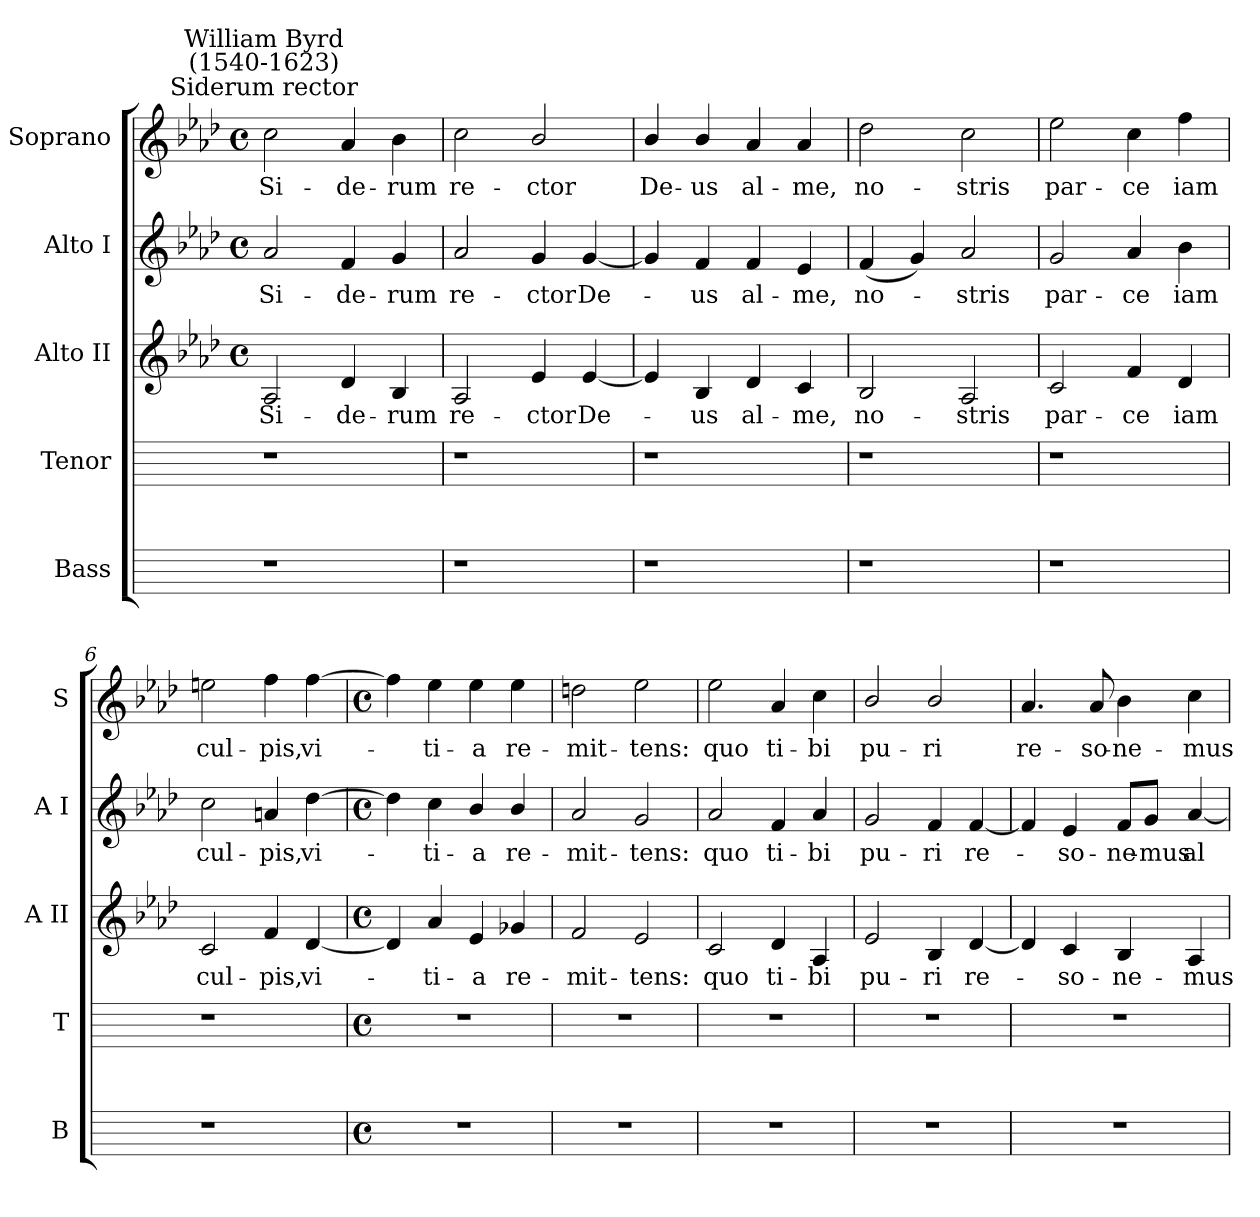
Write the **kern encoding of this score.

**kern	**kern	**kern	**text	**kern	**text	**kern	**text
*part5	*part4	*part3	*part3	*part2	*part2	*part1	*part1
*staff5	*staff4	*staff3	*staff3	*staff2	*staff2	*staff1	*staff1
*I"Bass	*I"Tenor	*I"Alto II	*	*I"Alto I	*	*I"Soprano	*
*I'B	*I'T	*I'A II	*	*I'A I	*	*I'S	*
*	*	*clefG2	*	*clefG2	*	*clefG2	*
*	*	*k[b-e-a-d-]	*	*k[b-e-a-d-]	*	*k[b-e-a-d-]	*
*	*	*A-:	*	*A-:	*	*A-:	*
*	*	*M4/4	*	*M4/4	*	*M4/4	*
*	*	*met(c)	*	*met(c)	*	*met(c)	*
=1	=1	=1	=1	=1	=1	=1	=1
!	!	!	!	!	!	!LO:TX:a:cj:t=Siderum rector	!
!	!	!	!	!	!	!LO:TX:a:cj:t=William Byrd\n(1540-1623)	!
!	!	!	!LO:LY:b	!	!LO:LY:b	!	!LO:LY:b
1r	1r	2A-	Si-	2a-	Si-	2cc	Si-
!	!	!	!LO:LY:b	!	!LO:LY:b	!	!LO:LY:b
.	.	4d-	-de-	4f	-de-	4a-	-de-
!	!	!	!LO:LY:b	!	!LO:LY:b	!	!LO:LY:b
.	.	4B-/	-rum	4g	-rum	4b-	-rum
=2	=2	=2	=2	=2	=2	=2	=2
!	!	!	!LO:LY:b	!	!LO:LY:b	!	!LO:LY:b
1r	1r	2A-	re-	2a-	re-	2cc	re-
!	!	!	!LO:LY:b	!	!LO:LY:b	!	!LO:LY:b
.	.	4e-	-ctor	4g	-ctor	2b-/	-ctor
!	!	!	!LO:LY:b	!	!LO:LY:b	!	!
.	.	[4e-	De-	[4g	De-	.	.
=3	=3	=3	=3	=3	=3	=3	=3
!	!	!	!	!	!	!	!LO:LY:b
1r	1r	4e-]	.	4g]	.	4b-/	De-
!	!	!	!LO:LY:b	!	!LO:LY:b	!	!LO:LY:b
.	.	4B-	us	4f	us	4b-/	-us
!	!	!	!LO:LY:b	!	!LO:LY:b	!	!LO:LY:b
.	.	4d-	al-	4f	al-	4a-	al-
!	!	!	!LO:LY:b	!	!LO:LY:b	!	!LO:LY:b
.	.	4c	-me,	4e-	-me,	4a-	-me,
=4	=4	=4	=4	=4	=4	=4	=4
!	!	!	!LO:LY:b	!	!LO:LY:b	!	!LO:LY:b
1r	1r	2B-/	no-	(<4f	no-	2dd-	no-
.	.	.	.	4g)	.	.	.
!	!	!	!LO:LY:b	!	!LO:LY:b	!	!LO:LY:b
.	.	2A-	-stris	2a-	stris	2cc	-stris
=5	=5	=5	=5	=5	=5	=5	=5
!	!	!	!LO:LY:b	!	!LO:LY:b	!	!LO:LY:b
1r	1r	2c	par-	2g	par-	2ee-	par-
!	!	!	!LO:LY:b	!	!LO:LY:b	!	!LO:LY:b
.	.	4f	-ce	4a-	-ce	4cc	-ce
!	!	!	!LO:LY:b	!	!LO:LY:b	!	!LO:LY:b
.	.	4d-	iam	4b-	iam	4ff	iam
=6	=6	=6	=6	=6	=6	=6	=6
!	!	!	!LO:LY:b	!	!LO:LY:b	!	!LO:LY:b
1r	1r	2c	cul-	2cc	cul-	2een	cul-
!	!	!	!LO:LY:b	!	!LO:LY:b	!	!LO:LY:b
.	.	4f	-pis,	4an	-pis,	4ff	-pis,
!	!	!	!LO:LY:b	!	!LO:LY:b	!	!LO:LY:b
.	.	[4d-	vi-	[4dd-	vi-	[4ff	vi-
!!LO:LB:g=z
=7	=7	=7	=7	=7	=7	=7	=7
*M4/4	*M4/4	*M4/4	*	*M4/4	*	*M4/4	*
*met(c)	*met(c)	*met(c)	*	*met(c)	*	*met(c)	*
1r	1r	4d-]	.	4dd-]	.	4ff]	.
!	!	!	!LO:LY:b	!	!LO:LY:b	!	!LO:LY:b
.	.	4a-	ti-	4cc	ti-	4ee-	ti-
!	!	!	!LO:LY:b	!	!LO:LY:b	!	!LO:LY:b
.	.	4e-	-a	4b-/	-a	4ee-	-a
!	!	!	!LO:LY:b	!	!LO:LY:b	!	!LO:LY:b
.	.	4g-X	re-	4b-/	re-	4ee-	re-
=8	=8	=8	=8	=8	=8	=8	=8
!	!	!	!LO:LY:b	!	!LO:LY:b	!	!LO:LY:b
1r	1r	2f	-mit-	2a-	-mit-	2ddn	-mit-
!	!	!	!LO:LY:b	!	!LO:LY:b	!	!LO:LY:b
.	.	2e-	-tens:	2g	-tens:	2ee-	-tens:
=9	=9	=9	=9	=9	=9	=9	=9
!	!	!	!LO:LY:b	!	!LO:LY:b	!	!LO:LY:b
1r	1r	2c	quo	2a-	quo	2ee-	quo
!	!	!	!LO:LY:b	!	!LO:LY:b	!	!LO:LY:b
.	.	4d-	ti-	4f	ti-	4a-	ti-
!	!	!	!LO:LY:b	!	!LO:LY:b	!	!LO:LY:b
.	.	4A-	-bi	4a-	-bi	4cc	-bi
=10	=10	=10	=10	=10	=10	=10	=10
!	!	!	!LO:LY:b	!	!LO:LY:b	!	!LO:LY:b
1r	1r	2e-	pu-	2g	pu-	2b-/	pu-
!	!	!	!LO:LY:b	!	!LO:LY:b	!	!LO:LY:b
.	.	4B-	-ri	4f	-ri	2b-/	-ri
!	!	!	!LO:LY:b	!	!LO:LY:b	!	!
.	.	[4d-	re-	[4f	re-	.	.
=11	=11	=11	=11	=11	=11	=11	=11
!	!	!	!	!	!	!	!LO:LY:b
1r	1r	4d-]	.	4f]	.	4.a-	re-
!	!	!	!LO:LY:b	!	!LO:LY:b	!	!
.	.	4c	so-	4e-	so-	.	.
!	!	!	!	!	!	!	!LO:LY:b
.	.	.	.	.	.	8a-	-so-
!	!	!	!LO:LY:b	!	!LO:LY:b	!	!LO:LY:b
.	.	4B-	-ne-	8f/L	-ne-	4b-	-ne-
!	!	!	!	!	!LO:LY:b	!	!
.	.	.	.	8g/J	-mus	.	.
!	!	!	!LO:LY:b	!	!LO:LY:b	!	!LO:LY:b
.	.	4A-	-mus	[4a-	al-	4cc	-mus
=	=	=	=	=	=	=	=
*-	*-	*-	*-	*-	*-	*-	*-
